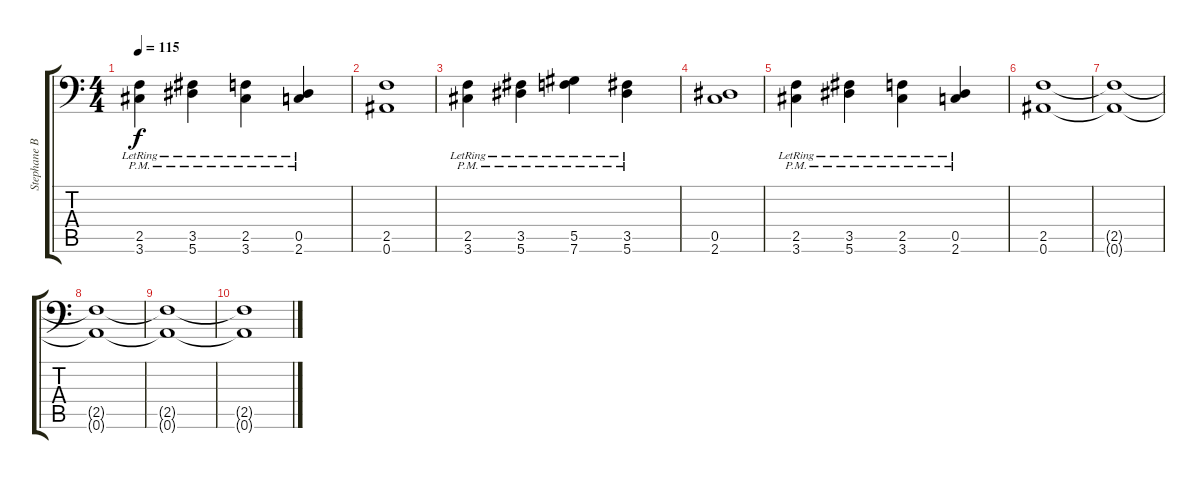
\track ("Stephane Barbe (Lead)" "Stephane B") {instrument distortionguitar}
\staff {score tabs}
\tuning (Bb3 F3 Db3 Ab2 Eb2 Bb1) {hide}
\ts (4 4)
\tempo 115
\clef f4
\ks c
(2.5{pm lr} 3.6{pm lr}).4{dy f} (3.5{pm lr} 5.6{pm lr}).4 (2.5{pm lr} 3.6{pm lr}).4 (0.5{pm lr} 2.6{pm lr}).4 |
(2.5 0.6).1 |
(2.5{pm lr} 3.6{pm lr}).4 (3.5{pm lr} 5.6{pm lr}).4 (5.5{pm lr} 7.6{pm lr}).4 (3.5{pm lr} 5.6{pm lr}).4 |
(0.5 2.6).1 |
(2.5{pm lr} 3.6{pm lr}).4 (3.5{pm lr} 5.6{pm lr}).4 (2.5{pm lr} 3.6{pm lr}).4 (0.5{pm lr} 2.6{pm lr}).4 |
(2.5 0.6).1{volume 4} |
(2.5{t} 0.6{t}).1 |
(2.5{t} 0.6{t}).1 |
(2.5{t} 0.6{t}).1 |
(2.5{t} 0.6{t}).1
